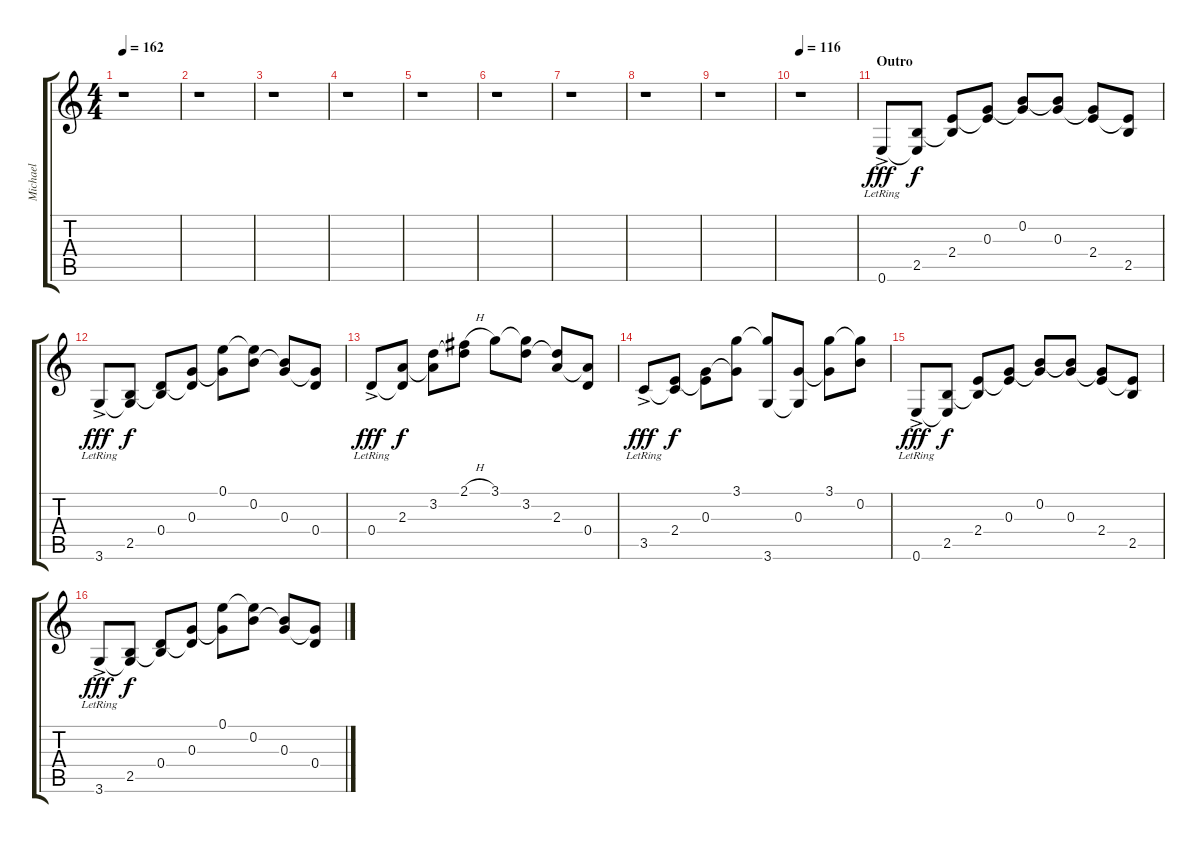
\track ("Michael" "Michael") {instrument electricguitarclean}
\staff {score tabs}
\tuning (E4 B3 G3 D3 A2 E2) {hide}
\ts (4 4)
\tempo 162
\clef g2
\ks c
r.1{dy f} |
r.1 |
r.1 |
r.1 |
r.1 |
r.1 |
r.1 |
r.1 |
r.1 |
\tempo 116
r.1{instrument electricguitarclean} |
\section ("" "Outro")
0.6{ac lr}.8{dy fff} (2.5 0.6{t}).8{dy f} (2.4 2.5{t}).8 (0.3 2.4{t}).8 (0.2 0.3{t}).8 (0.2{t} 0.3).8 (0.3{t} 2.4).8 (2.4{t} 2.5).8 |
3.6{ac lr}.8{dy fff} (2.5 3.6{t}).8{dy f} (0.4 2.5{t}).8 (0.3 0.4{t}).8 (0.1 0.3{t}).8 (0.1{t} 0.2).8 (0.2{t} 0.3).8 (0.3{t} 0.4).8 |
0.4{ac lr}.8{dy fff} (2.3 0.4{t}).8{dy f} (3.2 2.3{t}).8 (2.1{h} 3.2{t}).8 3.1.8 (3.1{t} 3.2).8 (3.2{t} 2.3).8 (2.3{t} 0.4).8 |
3.5{ac lr}.8{dy fff} (2.4 3.5{t}).8{dy f} (0.3 2.4{t}).8 (3.1 0.3{t}).8 (3.1{t} 3.6).8 (0.3 3.6{t}).8 (3.1 0.3{t}).8 (3.1{t} 0.2).8 |
0.6{ac lr}.8{dy fff} (2.5 0.6{t}).8{dy f} (2.4 2.5{t}).8 (0.3 2.4{t}).8 (0.2 0.3{t}).8 (0.2{t} 0.3).8 (0.3{t} 2.4).8 (2.4{t} 2.5).8 |
3.6{ac lr}.8{dy fff} (2.5 3.6{t}).8{dy f} (0.4 2.5{t}).8 (0.3 0.4{t}).8 (0.1 0.3{t}).8 (0.1{t} 0.2).8 (0.2{t} 0.3).8 (0.3{t} 0.4).8
